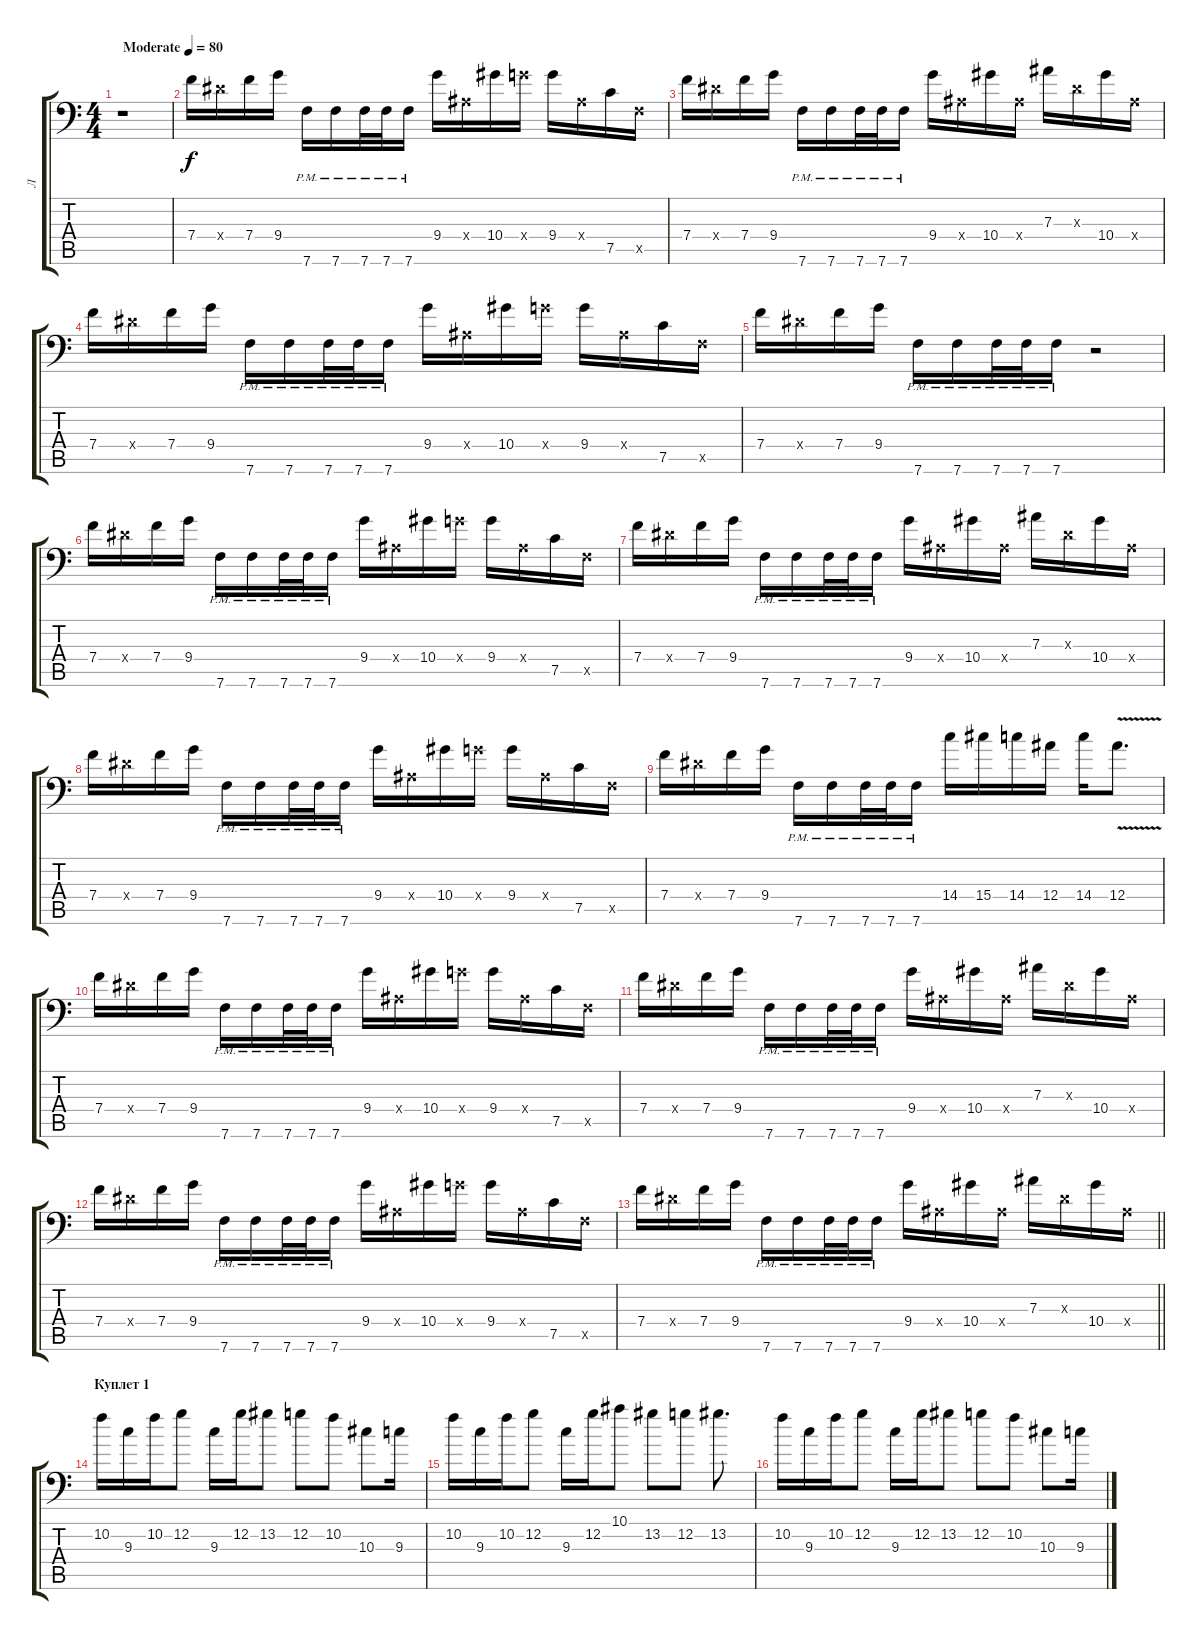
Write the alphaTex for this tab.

\track ("Л" "Л") {instrument distortionguitar}
\staff {score tabs}
\tuning (C4 G3 Eb3 Bb2 F2 Bb1) {hide}
\ts (4 4)
\tempo (80 "Moderate")
\clef f4
\ks c
r.1{dy f volume 8 instrument distortionguitar} |
7.4.16 5.4{x}.16 7.4.16 9.4.16 7.6{pm}.16 7.6{pm}.16 7.6{pm}.32 7.6{pm}.32 7.6{pm}.16 9.4.16 0.4{x}.16 10.4.16 9.4{x}.16 9.4.16 0.4{x}.16 7.5.16 0.5{x}.16 |
7.4.16 5.4{x}.16 7.4.16 9.4.16 7.6{pm}.16 7.6{pm}.16 7.6{pm}.32 7.6{pm}.32 7.6{pm}.16 9.4.16 0.4{x}.16 10.4.16 0.4{x}.16 7.3.16 0.3{x}.16 10.4.16 0.4{x}.16 |
7.4.16 5.4{x}.16 7.4.16 9.4.16 7.6{pm}.16 7.6{pm}.16 7.6{pm}.32 7.6{pm}.32 7.6{pm}.16 9.4.16 0.4{x}.16 10.4.16 9.4{x}.16 9.4.16 0.4{x}.16 7.5.16 0.5{x}.16 |
7.4.16 5.4{x}.16 7.4.16 9.4.16 7.6{pm}.16 7.6{pm}.16 7.6{pm}.32 7.6{pm}.32 7.6{pm}.16 r.2 |
7.4.16{volume 13} 5.4{x}.16 7.4.16 9.4.16 7.6{pm}.16 7.6{pm}.16 7.6{pm}.32 7.6{pm}.32 7.6{pm}.16 9.4.16 0.4{x}.16 10.4.16 9.4{x}.16 9.4.16 0.4{x}.16 7.5.16 0.5{x}.16 |
7.4.16 5.4{x}.16 7.4.16 9.4.16 7.6{pm}.16 7.6{pm}.16 7.6{pm}.32 7.6{pm}.32 7.6{pm}.16 9.4.16 0.4{x}.16 10.4.16 0.4{x}.16 7.3.16 0.3{x}.16 10.4.16 0.4{x}.16 |
7.4.16 5.4{x}.16 7.4.16 9.4.16 7.6{pm}.16 7.6{pm}.16 7.6{pm}.32 7.6{pm}.32 7.6{pm}.16 9.4.16 0.4{x}.16 10.4.16 9.4{x}.16 9.4.16 0.4{x}.16 7.5.16 0.5{x}.16 |
7.4.16 5.4{x}.16 7.4.16 9.4.16 7.6{pm}.16 7.6{pm}.16 7.6{pm}.32 7.6{pm}.32 7.6{pm}.16 14.4.16 15.4.16 14.4.16 12.4.16 14.4.16 12.4{v}.8{d} |
7.4.16 5.4{x}.16 7.4.16 9.4.16 7.6{pm}.16 7.6{pm}.16 7.6{pm}.32 7.6{pm}.32 7.6{pm}.16 9.4.16 0.4{x}.16 10.4.16 9.4{x}.16 9.4.16 0.4{x}.16 7.5.16 0.5{x}.16 |
7.4.16 5.4{x}.16 7.4.16 9.4.16 7.6{pm}.16 7.6{pm}.16 7.6{pm}.32 7.6{pm}.32 7.6{pm}.16 9.4.16 0.4{x}.16 10.4.16 0.4{x}.16 7.3.16 0.3{x}.16 10.4.16 0.4{x}.16 |
7.4.16 5.4{x}.16 7.4.16 9.4.16 7.6{pm}.16 7.6{pm}.16 7.6{pm}.32 7.6{pm}.32 7.6{pm}.16 9.4.16 0.4{x}.16 10.4.16 9.4{x}.16 9.4.16 0.4{x}.16 7.5.16 0.5{x}.16 |
\barLineRight lightlight
7.4.16 5.4{x}.16 7.4.16 9.4.16 7.6{pm}.16 7.6{pm}.16 7.6{pm}.32 7.6{pm}.32 7.6{pm}.16 9.4.16 0.4{x}.16 10.4.16 0.4{x}.16 7.3.16 0.3{x}.16 10.4.16 0.4{x}.16 |
\section ("" "Куплет 1")
10.2.16 9.3.16 10.2.16 12.2.8 9.3.16 12.2.16 13.2.8 12.2.8 10.2.8 10.3.8 9.3.16 |
10.2.16 9.3.16 10.2.16 12.2.8 9.3.16 12.2.16 10.1.8 13.2.8 12.2.8 13.2.8{d} |
10.2.16 9.3.16 10.2.16 12.2.8 9.3.16 12.2.16 13.2.8 12.2.8 10.2.8 10.3.8 9.3.16
